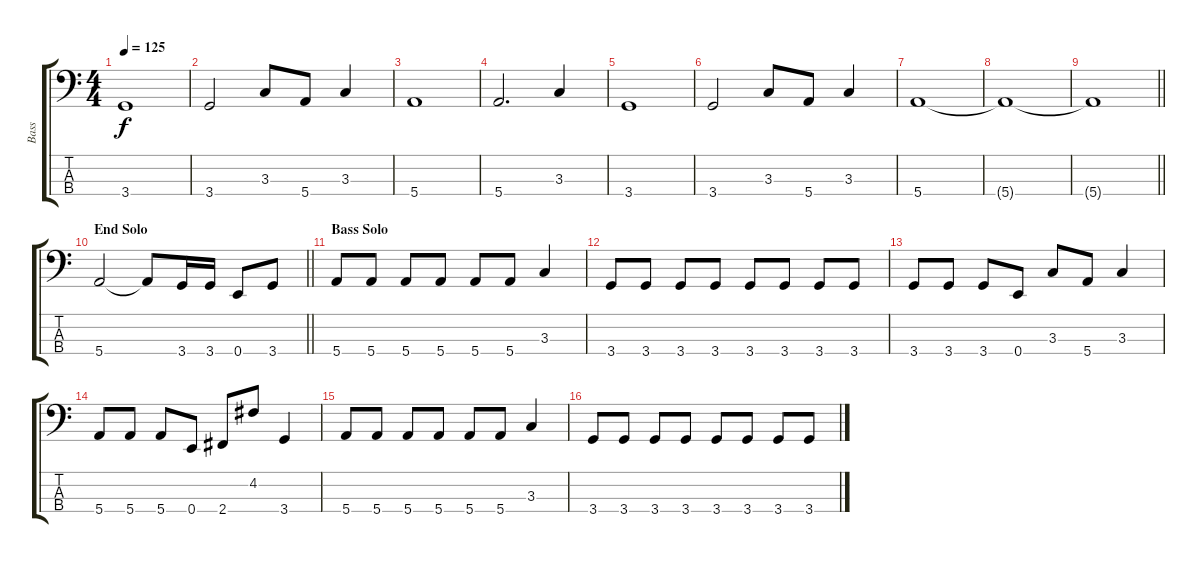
\track ("Bass" "Bass") {instrument electricbasspick}
\staff {score tabs}
\tuning (G2 D2 A1 E1) {hide}
\ts (4 4)
\tempo 125
\clef f4
\ks c
3.4.1{dy f} |
3.4.2 3.3.8 5.4.8 3.3.4 |
5.4.1 |
5.4.2{d} 3.3.4 |
3.4.1 |
3.4.2 3.3.8 5.4.8 3.3.4 |
5.4.1 |
5.4{t}.1 |
\barLineRight lightlight
5.4{t}.1 |
\section ("" "End Solo")
\barLineRight lightlight
5.4.2 5.4{t}.8 3.4.16 3.4.16 0.4.8 3.4.8 |
\section ("" "Bass Solo")
5.4.8 5.4.8 5.4.8 5.4.8 5.4.8 5.4.8 3.3.4 |
3.4.8 3.4.8 3.4.8 3.4.8 3.4.8 3.4.8 3.4.8 3.4.8 |
3.4.8 3.4.8 3.4.8 0.4.8 3.3.8 5.4.8 3.3.4 |
5.4.8 5.4.8 5.4.8 0.4.8 2.4.8 4.2.8 3.4.4 |
5.4.8 5.4.8 5.4.8 5.4.8 5.4.8 5.4.8 3.3.4 |
3.4.8 3.4.8 3.4.8 3.4.8 3.4.8 3.4.8 3.4.8 3.4.8
